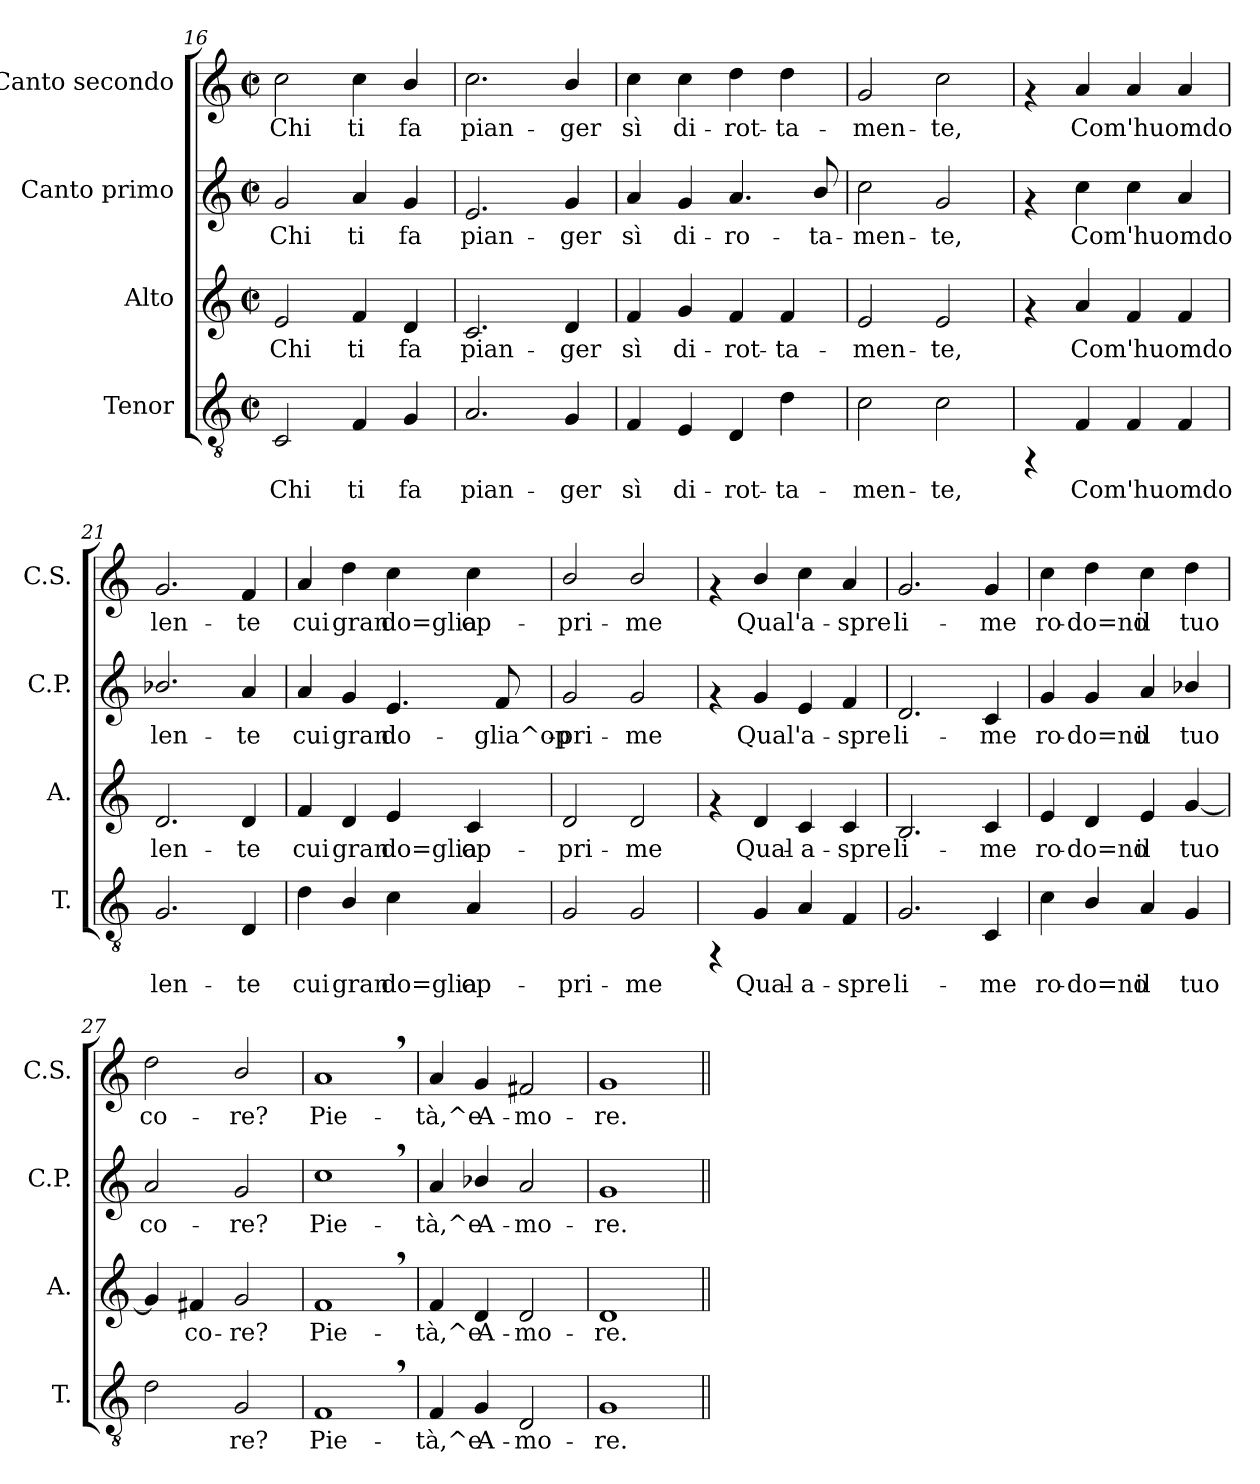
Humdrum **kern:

**kern	**text	**kern	**text	**kern	**text	**kern	**text
*part4	*part4	*part3	*part3	*part2	*part2	*part1	*part1
*staff4	*staff4	*staff3	*staff3	*staff2	*staff2	*staff1	*staff1
*I"Tenor	*	*I"Alto	*	*I"Canto primo	*	*I"Canto secondo	*
*I'T.	*	*I'A.	*	*I'C.P.	*	*I'C.S.	*
*clefGv2	*	*clefG2	*	*clefG2	*	*clefG2	*
*k[]	*	*k[]	*	*k[]	*	*k[]	*
*C:	*	*C:	*	*C:	*	*C:	*
*M2/2	*	*M2/2	*	*M2/2	*	*M2/2	*
*met(c|)	*	*met(c|)	*	*met(c|)	*	*met(c|)	*
=16	=16	=16	=16	=16	=16	=16	=16
!	!LO:LY:a:cj	!	!LO:LY:b:cj	!	!LO:LY:b:cj	!	!LO:LY:b:cj
2C/	Chi	2e/	Chi	2g/	Chi	2cc\	Chi
!	!LO:LY:a:cj	!	!LO:LY:b:cj	!	!LO:LY:b:cj	!	!LO:LY:b:cj
4F/	ti	4f/	ti	4a/	ti	4cc\	ti
!	!LO:LY:a:cj	!	!LO:LY:b:cj	!	!LO:LY:b:cj	!	!LO:LY:b:cj
4G/	fa	4d/	fa	4g/	fa	4b/	fa
=17	=17	=17	=17	=17	=17	=17	=17
!	!LO:LY:a:cj	!	!LO:LY:b:cj	!	!LO:LY:b:cj	!	!LO:LY:b:cj
2.A/	pian-	2.c/	pian-	2.e/	pian-	2.cc\	pian-
!	!LO:LY:a:cj	!	!LO:LY:b:cj	!	!LO:LY:b:cj	!	!LO:LY:b:cj
4G/	-ger	4d/	-ger	4g/	-ger	4b/	-ger
=18	=18	=18	=18	=18	=18	=18	=18
!	!LO:LY:a:cj	!	!LO:LY:b:cj	!	!LO:LY:b:cj	!	!LO:LY:b:cj
4F/	sì	4f/	sì	4a/	sì	4cc\	sì
!	!LO:LY:a:cj	!	!LO:LY:b:cj	!	!LO:LY:b:cj	!	!LO:LY:b:cj
4E/	di-	4g/	di-	4g/	di-	4cc\	di-
!	!LO:LY:a:cj	!	!LO:LY:b:cj	!	!LO:LY:b:cj	!	!LO:LY:b:cj
4D/	-rot-	4f/	-rot-	4.a/	-ro-	4dd\	-rot-
!	!LO:LY:a:cj	!	!LO:LY:b:cj	!	!	!	!LO:LY:b:cj
4d\	-ta-	4f/	-ta-	.	.	4dd\	-ta-
!	!	!	!	!	!LO:LY:b:cj	!	!
.	.	.	.	8b/	-ta-	.	.
=19	=19	=19	=19	=19	=19	=19	=19
!	!LO:LY:a:cj	!	!LO:LY:b:cj	!	!LO:LY:b:cj	!	!LO:LY:b:cj
2c\	-men-	2e/	-men-	2cc\	-men-	2g/	-men-
!	!LO:LY:a:cj	!	!LO:LY:b:cj	!	!LO:LY:b:cj	!	!LO:LY:b:cj
2c\	-te,	2e/	-te,	2g/	-te,	2cc\	-te,
=20	=20	=20	=20	=20	=20	=20	=20
4rFF	.	4rf	.	4rf	.	4rf	.
!	!LO:LY:a:cj	!	!LO:LY:b:cj	!	!LO:LY:b:cj	!	!LO:LY:b:cj
4F/	Com'huomdo-	4a/	Com'huomdo-	4cc\	Com'huomdo-	4a/	Com'huomdo-
!	!LO:LY:a:cj	!	!LO:LY:b:cj	!	!LO:LY:b:cj	!	!LO:LY:b:cj
4F/	--	4f/	--	4cc\	--	4a/	--
!	!LO:LY:a:cj	!	!LO:LY:b:cj	!	!LO:LY:b:cj	!	!LO:LY:b:cj
4F/	--	4f/	--	4a/	--	4a/	--
=21	=21	=21	=21	=21	=21	=21	=21
!	!LO:LY:a:cj	!	!LO:LY:b:cj	!	!LO:LY:b:cj	!	!LO:LY:b:cj
2.G/	-len-	2.d/	-len-	2.b-X/	-len-	2.g/	-len-
!	!LO:LY:a:cj	!	!LO:LY:b:cj	!	!LO:LY:b:cj	!	!LO:LY:b:cj
4D/	-te	4d/	-te	4a/	-te	4f/	-te
!!LO:PB:g=z
=22	=22	=22	=22	=22	=22	=22	=22
!	!LO:LY:a:cj	!	!LO:LY:b:cj	!	!LO:LY:b:cj	!	!LO:LY:b:cj
4d\	cui	4f/	cui	4a/	cui	4a/	cui
!	!LO:LY:a:cj	!	!LO:LY:b:cj	!	!LO:LY:b:cj	!	!LO:LY:b:cj
4B/	gran	4d/	gran	4g/	gran	4dd\	gran
!	!LO:LY:a:cj	!	!LO:LY:b:cj	!	!LO:LY:b:cj	!	!LO:LY:b:cj
4c\	do=glia	4e/	do=glia	4.e/	do-	4cc\	do=glia
!	!LO:LY:a:cj	!	!LO:LY:b:cj	!	!	!	!LO:LY:b:cj
4A/	op-	4c/	op-	.	.	4cc\	op-
!	!	!	!	!	!LO:LY:b:cj	!	!
.	.	.	.	8f/	-glia^op-	.	.
=23	=23	=23	=23	=23	=23	=23	=23
!	!LO:LY:a:cj	!	!LO:LY:b:cj	!	!LO:LY:b:cj	!	!LO:LY:b:cj
2G/	-pri-	2d/	-pri-	2g/	-pri-	2b/	-pri-
!	!LO:LY:a:cj	!	!LO:LY:b:cj	!	!LO:LY:b:cj	!	!LO:LY:b:cj
2G/	-me	2d/	-me	2g/	-me	2b/	-me
=24	=24	=24	=24	=24	=24	=24	=24
4rFF	.	4rf	.	4rf	.	4rf	.
!	!LO:LY:a:cj	!	!LO:LY:b:cj	!	!LO:LY:b:cj	!	!LO:LY:b:cj
4G/	Qual-	4d/	Qual-	4g/	Qual'	4b/	Qual'
!	!LO:LY:a:cj	!	!LO:LY:b:cj	!	!LO:LY:b:cj	!	!LO:LY:b:cj
4A/	-a-	4c/	-a-	4e/	a-	4cc\	a-
!	!LO:LY:a:cj	!	!LO:LY:b:cj	!	!LO:LY:b:cj	!	!LO:LY:b:cj
4F/	-spre	4c/	-spre	4f/	-spre	4a/	-spre
=25	=25	=25	=25	=25	=25	=25	=25
!	!LO:LY:a:cj	!	!LO:LY:b:cj	!	!LO:LY:b:cj	!	!LO:LY:b:cj
2.G/	li-	2.B/	li-	2.d/	li-	2.g/	li-
!	!LO:LY:a:cj	!	!LO:LY:b:cj	!	!LO:LY:b:cj	!	!LO:LY:b:cj
4C/	-me	4c/	-me	4c/	-me	4g/	-me
=26	=26	=26	=26	=26	=26	=26	=26
!	!LO:LY:a:cj	!	!LO:LY:b:cj	!	!LO:LY:b:cj	!	!LO:LY:b:cj
4c\	ro-	4e/	ro-	4g/	ro-	4cc\	ro-
!	!LO:LY:a:cj	!	!LO:LY:b:cj	!	!LO:LY:b:cj	!	!LO:LY:b:cj
4B/	-do=no	4d/	-do=no	4g/	-do=no	4dd\	-do=no
!	!LO:LY:a:cj	!	!LO:LY:b:cj	!	!LO:LY:b:cj	!	!LO:LY:b:cj
4A/	il	4e/	il	4a/	il	4cc\	il
!	!LO:LY:a:cj	!	!LO:LY:b:cj	!	!LO:LY:b:cj	!	!LO:LY:b:cj
4G/	tuo	[<4g/	tuo	4b-X/	tuo	4dd\	tuo
=27	=27	=27	=27	=27	=27	=27	=27
!	!LO:LY:a:cj	!	!LO:LY:b:cj	!	!LO:LY:b:cj	!	!LO:LY:b:cj
2d\	.	4g/]	.	2a/	co-	2dd\	co-
!	!	!	!LO:LY:b:cj	!	!	!	!
.	.	4f#X/	co-	.	.	.	.
!	!LO:LY:a:cj	!	!LO:LY:b:cj	!	!LO:LY:b:cj	!	!LO:LY:b:cj
2G/	re?	2g/	-re?	2g/	-re?	2b/	-re?
=28	=28	=28	=28	=28	=28	=28	=28
!	!LO:LY:a:cj	!	!LO:LY:b:cj	!	!LO:LY:b:cj	!	!LO:LY:b:cj
1F,>	Pie-	1f,>	Pie-	1cc,>	Pie-	1a,>	Pie-
!!LO:LB:g=z
=29	=29	=29	=29	=29	=29	=29	=29
!	!LO:LY:a:cj	!	!LO:LY:b:cj	!	!LO:LY:b:cj	!	!LO:LY:b:cj
4F/	-tà,^e	4f/	-tà,^e	4a/	-tà,^e	4a/	-tà,^e
!	!LO:LY:a:cj	!	!LO:LY:b:cj	!	!LO:LY:b:cj	!	!LO:LY:b:cj
4G/	A-	4d/	A-	4b-X/	A-	4g/	A-
!	!LO:LY:a:cj	!	!LO:LY:b:cj	!	!LO:LY:b:cj	!	!LO:LY:b:cj
2D/	-mo-	2d/	-mo-	2a/	-mo-	2f#X/	-mo-
=30	=30	=30	=30	=30	=30	=30	=30
!	!LO:LY:a:cj	!	!LO:LY:b:cj	!	!LO:LY:b:cj	!	!LO:LY:b:cj
1G	-re.	1d	-re.	1g	-re.	1g	-re.
=||	=||	=||	=||	=||	=||	=||	=||
*-	*-	*-	*-	*-	*-	*-	*-
